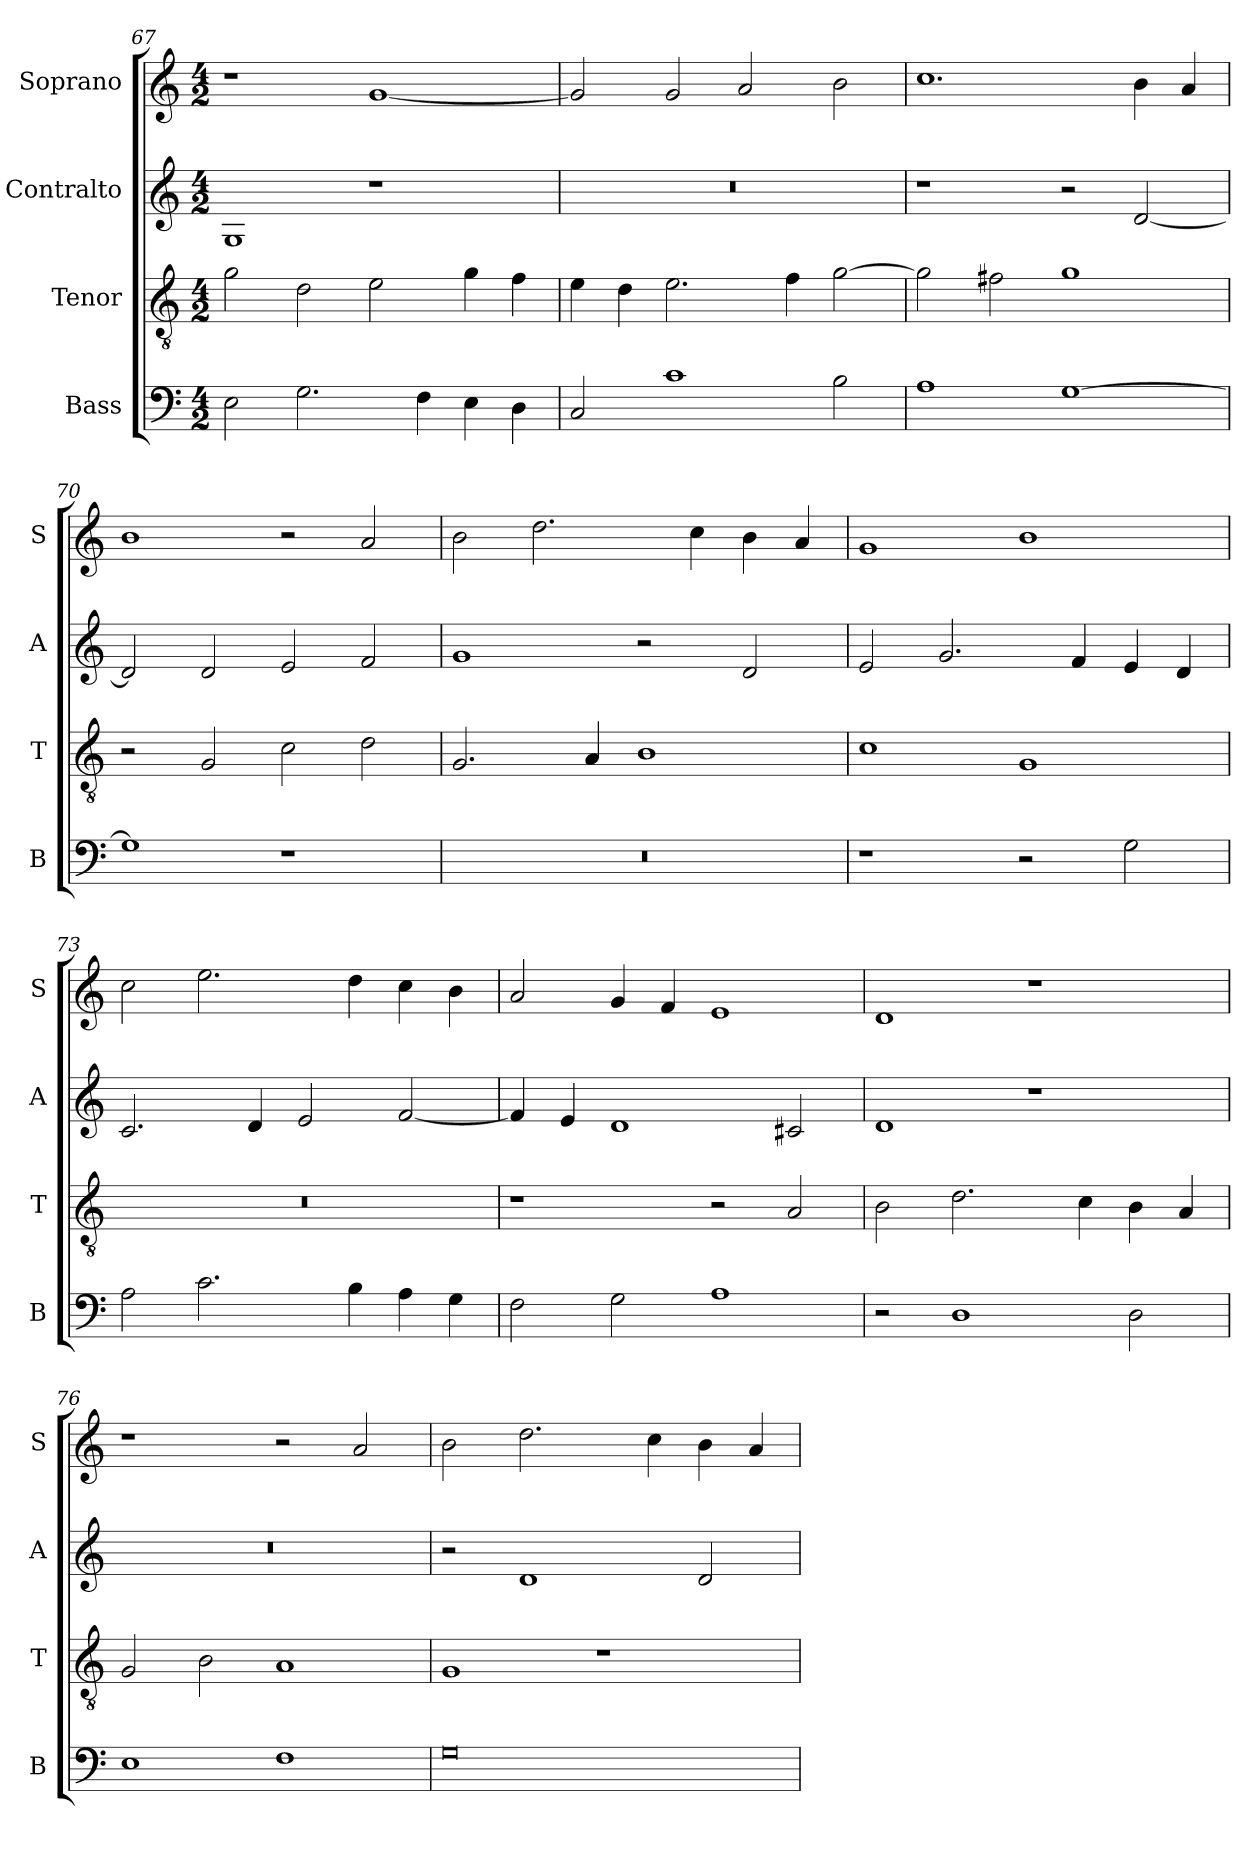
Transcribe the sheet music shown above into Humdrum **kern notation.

**kern	**kern	**kern	**kern
*part4	*part3	*part2	*part1
*staff4	*staff3	*staff2	*staff1
*I"Bass	*I"Tenor	*I"Contralto	*I"Soprano
*I'B	*I'T	*I'A	*I'S
*clefF4	*clefGv2	*clefG2	*clefG2
*k[]	*k[]	*k[]	*k[]
*G:mix	*G:mix	*G:mix	*G:mix
*M4/2	*M4/2	*M4/2	*M4/2
=67	=67	=67	=67
2E	2g	1G	1r
2.G	2d	.	.
.	2e	1r	[1g
4F	.	.	.
4E	4g	.	.
4D	4f	.	.
=68	=68	=68	=68
2C	4e	0r	2g]
.	4d	.	.
1c	2.e	.	2g
.	.	.	2a
.	4f	.	.
2B	[2g	.	2b
=69	=69	=69	=69
1A	2g]	1r	1.cc
.	2f#X	.	.
[1G	1g	2r	.
.	.	[2d	4b
.	.	.	4a
=70	=70	=70	=70
1G]	2r	2d]	1b
.	2G	2d	.
1r	2c	2e	2r
.	2d	2f	2a
=71	=71	=71	=71
0r	2.G	1g	2b
.	.	.	2.dd
.	4A	.	.
.	1B	2r	.
.	.	.	4cc
.	.	2d	4b
.	.	.	4a
=72	=72	=72	=72
1r	1c	2e	1g
.	.	2.g	.
2r	1G	.	1b
.	.	4f	.
2G	.	4e	.
.	.	4d	.
=73	=73	=73	=73
2A	0r	2.c	2cc
2.c	.	.	2.ee
.	.	4d	.
.	.	2e	.
4B	.	.	4dd
4A	.	[2f	4cc
4G	.	.	4b
=74	=74	=74	=74
2F	1r	4f]	2a
.	.	4e	.
2G	.	1d	4g
.	.	.	4f
1A	2r	.	1e
.	2A	2c#X	.
=75	=75	=75	=75
2r	2B	1d	1d
1D	2.d	.	.
.	.	1r	1r
.	4c	.	.
2D	4B	.	.
.	4A	.	.
=76	=76	=76	=76
1E	2G	0r	1r
.	2B	.	.
1F	1A	.	2r
.	.	.	2a
=77	=77	=77	=77
0G	1G	2r	2b
.	.	1d	2.dd
.	1r	.	.
.	.	.	4cc
.	.	2d	4b
.	.	.	4a
=	=	=	=
*-	*-	*-	*-
